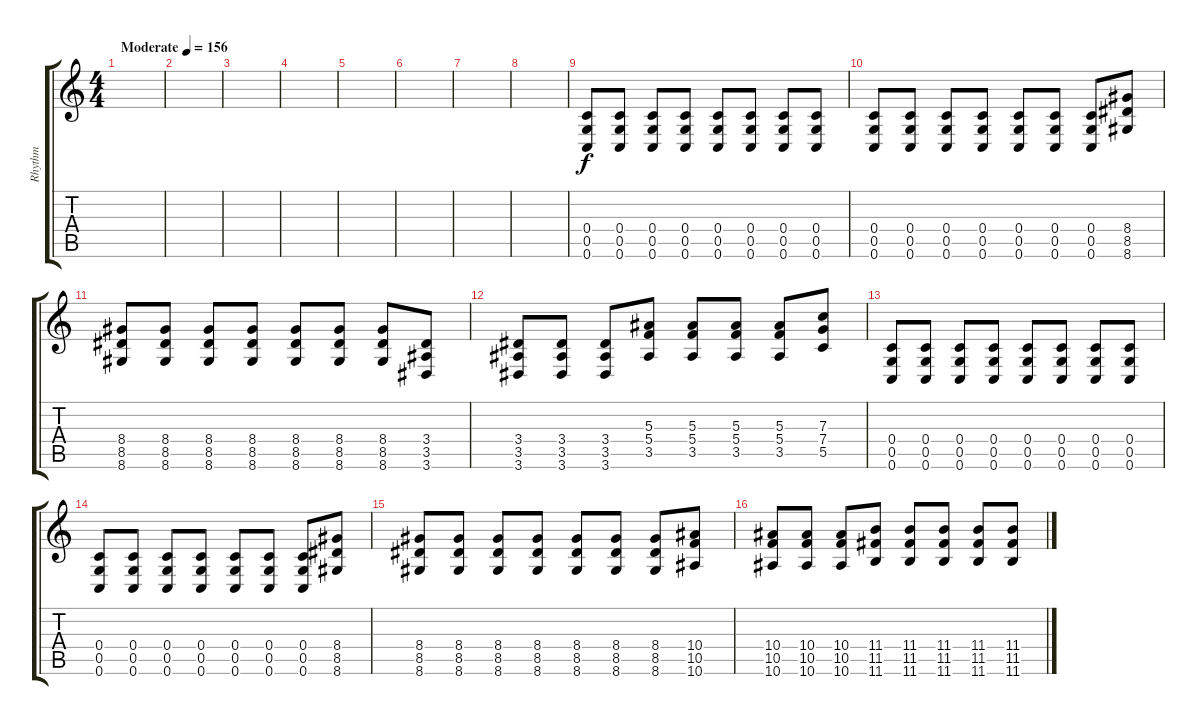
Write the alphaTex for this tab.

\track ("Rhythm" "Rhythm") {instrument distortionguitar}
\staff {score tabs}
\tuning (D4 A3 F3 C3 G2 C2) {hide}
\ts (4 4)
\tempo (156 "Moderate")
\clef g2
\ks c
|
|
|
|
|
|
|
|
(0.4 0.5 0.6).8 (0.4 0.5 0.6).8 (0.4 0.5 0.6).8 (0.4 0.5 0.6).8 (0.4 0.5 0.6).8 (0.4 0.5 0.6).8 (0.4 0.5 0.6).8 (0.4 0.5 0.6).8 |
(0.4 0.5 0.6).8 (0.4 0.5 0.6).8 (0.4 0.5 0.6).8 (0.4 0.5 0.6).8 (0.4 0.5 0.6).8 (0.4 0.5 0.6).8 (0.4 0.5 0.6).8 (8.4 8.5 8.6).8 |
(8.4 8.5 8.6).8 (8.4 8.5 8.6).8 (8.4 8.5 8.6).8 (8.4 8.5 8.6).8 (8.4 8.5 8.6).8 (8.4 8.5 8.6).8 (8.4 8.5 8.6).8 (3.4 3.5 3.6).8 |
(3.4 3.5 3.6).8 (3.4 3.5 3.6).8 (3.4 3.5 3.6).8 (5.3 5.4 3.5).8 (5.3 5.4 3.5).8 (5.3 5.4 3.5).8 (5.3 5.4 3.5).8 (7.3 7.4 5.5).8 |
(0.4 0.5 0.6).8 (0.4 0.5 0.6).8 (0.4 0.5 0.6).8 (0.4 0.5 0.6).8 (0.4 0.5 0.6).8 (0.4 0.5 0.6).8 (0.4 0.5 0.6).8 (0.4 0.5 0.6).8 |
(0.4 0.5 0.6).8 (0.4 0.5 0.6).8 (0.4 0.5 0.6).8 (0.4 0.5 0.6).8 (0.4 0.5 0.6).8 (0.4 0.5 0.6).8 (0.4 0.5 0.6).8 (8.4 8.5 8.6).8 |
(8.4 8.5 8.6).8 (8.4 8.5 8.6).8 (8.4 8.5 8.6).8 (8.4 8.5 8.6).8 (8.4 8.5 8.6).8 (8.4 8.5 8.6).8 (8.4 8.5 8.6).8 (10.4 10.5 10.6).8 |
(10.4 10.5 10.6).8 (10.4 10.5 10.6).8 (10.4 10.5 10.6).8 (11.4 11.5 11.6).8 (11.4 11.5 11.6).8 (11.4 11.5 11.6).8 (11.4 11.5 11.6).8 (11.4 11.5 11.6).8
